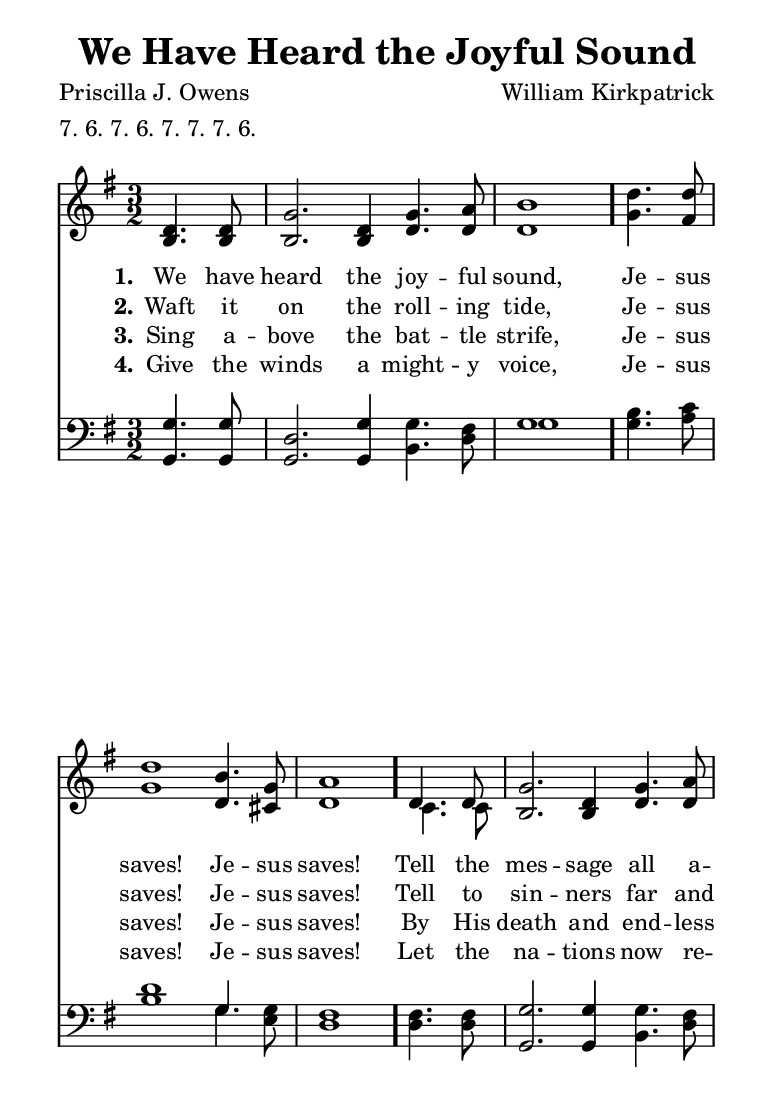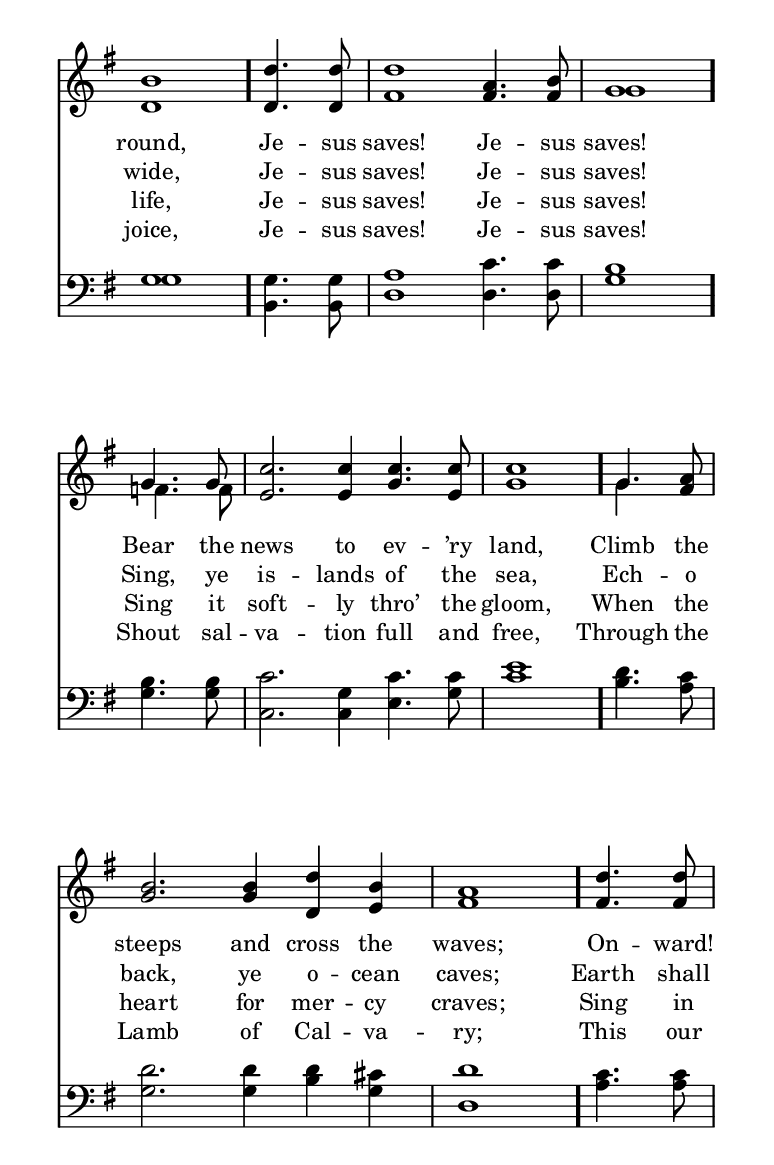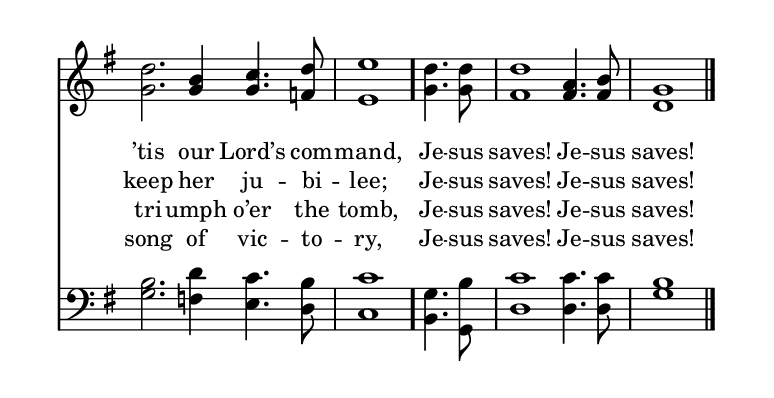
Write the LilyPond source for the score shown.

\include "common/global.ily"
\paper {
  \include "common/paper.ily"
}

\header{
  %gospel
  hymnnumber = "132"
  title = "We Have Heard the Joyful Sound"
  tunename = "Jesus Saves"
  meter = "7. 6. 7. 6. 7. 7. 7. 6."
  poet = "Priscilla J. Owens"
  composer = "William Kirkpatrick"
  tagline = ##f
}

% for fermata in MIDI
ta = { \tempo 2=80 }
tb = { \tempo 2=40 }

patternAA = { c4. c8 | c2. c4 c4. c8 | c1 }
patternAB = { c4. c8 | c2. c4 c4  c4 | c1 }

patternBA = { c4. c8 | c1 c4. c8 | c1 }

global = {
  \include "common/overrides.ily"
  \override Staff.TimeSignature.style = #'numbered
  \time 3/2
  \override Score.MetronomeMark.transparent = ##t % hide all fermata changes too
  \ta
  \key g \major
  \partial 2
  \autoBeamOff
}

notesSoprano = {
\global
\relative c' {

  \changePitch \patternAA { d d | g d g a | b }
  \changePitch \patternBA { d d | d b g | a }
  \changePitch \patternAA { d, d | g d g a | b }
  \changePitch \patternBA { d d | d a b | g }

  \changePitch \patternAA { g g | c c c c | c }
  \changePitch \patternAB { g a | b b d b | a }
  \changePitch \patternAA { d d | d b c d | e }
  \changePitch \patternBA { d d | d a b | g }

  \bar "|."

}
}

notesAlto = {
\global
\relative e' {

  \changePitch \patternAA { b b | b b d d | d }
  \changePitch \patternBA { g fis | g d cis | d }
  \changePitch \patternAA { c c | b b d d | d }
  \changePitch \patternBA { d d | fis fis fis | g }

  \changePitch \patternAA { f f | e e g e | g }
  \changePitch \patternAB { g fis | g g d e | fis }
  \changePitch \patternAA { fis fis | g g g f | e }
  \changePitch \patternBA { g g | fis fis fis | d }

}
}

notesTenor = {
\global
\relative a {

  \changePitch \patternAA { g g | d g g fis | g }
  \changePitch \patternBA { b c | d g, g | fis }
  \changePitch \patternAA { fis fis | g g g fis | g }
  \changePitch \patternBA { g g | a c c | b }

  \changePitch \patternAA { b b | c g c c | e }
  \changePitch \patternAB { d c | d d d cis | d }
  \changePitch \patternAA { c c | b d c b | c }
  \changePitch \patternBA { g b | c c c | b }

}
}

notesBass = {
\global
\relative f, {

  \changePitch \patternAA { g g | g g b d | g }
  \changePitch \patternBA { g a | b g e | d }
  \changePitch \patternAA { d d | g, g b d | g }
  \changePitch \patternBA { b, b | d d d | g }

  \changePitch \patternAA { g g | c, c e g | c }
  \changePitch \patternAB { b a | g g b g | d }
  \changePitch \patternAA { a' a | g f e d | c }
  \changePitch \patternBA { b g | d' d d | g }

}
}

wordsA = \lyricmode {
\set stanza = "1."

We have heard the joy -- ful sound, \bar "."
Je -- sus saves! Je -- sus saves! \bar "." \eogbreak
Tell the mes -- sage all a -- round, \bar "."
Je -- sus saves! Je -- sus saves! \bar "." \eogbreak
Bear the news to ev -- ’ry land, \bar "."
Climb the steeps and cross the waves; \bar "." \eogbreak
On -- ward! ’tis our Lord’s com -- mand, \bar "."
Je -- sus saves! Je -- sus saves! \bar "." \eogbreak

}

wordsB = \lyricmode {
\set stanza = "2."

Waft it on the roll -- ing tide,
Je -- sus saves! Je -- sus saves!
Tell to sin -- ners far and wide,
Je -- sus saves! Je -- sus saves!
Sing, ye is -- lands of the sea,
Ech -- o back, ye o -- cean caves;
Earth shall keep her ju -- bi -- lee;
Je -- sus saves! Je -- sus saves!

}

wordsC = \lyricmode {
\set stanza = "3."

Sing a -- bove the bat -- tle strife,
Je -- sus saves! Je -- sus saves!
By His death and end -- less life,
Je -- sus saves! Je -- sus saves!
Sing it soft -- ly thro’ the gloom,
When the heart for mer -- cy craves;
Sing in tri -- umph o’er the tomb,
Je -- sus saves! Je -- sus saves!

}

wordsD = \lyricmode {
\set stanza = "4."

Give the winds a might -- y voice,
Je -- sus saves! Je -- sus saves!
Let the na -- tions now re -- joice,
Je -- sus saves! Je -- sus saves!
Shout sal -- va -- tion full and free,
Through the Lamb of Cal -- va -- ry;
This our song of vic -- to -- ry,
Je -- sus saves! Je -- sus saves!

}

\score {
  \context ChoirStaff <<
    \context Staff = upper <<
      \set Staff.autoBeaming = ##f
      \set ChoirStaff.systemStartDelimiter = #'SystemStartBar
      \set ChoirStaff.printPartCombineTexts = ##f
      \partcombine #'(2 . 11) \notesSoprano \notesAlto
      \context NullVoice = sopranos { \voiceOne << \notesSoprano >> }
      \context Lyrics = one   \lyricsto sopranos \wordsA
      \context Lyrics = two   \lyricsto sopranos \wordsB
      \context Lyrics = three \lyricsto sopranos \wordsC
      \context Lyrics = four  \lyricsto sopranos \wordsD
    >>
    \context Staff = men <<
      \set Staff.autoBeaming = ##f
      \clef bass
      \set ChoirStaff.printPartCombineTexts = ##f
      \partcombine #'(2 . 11) \notesTenor \notesBass
    >>
  >>
  \layout {
    \include "common/layout.ily"
  }
  #(cond ((ly:get-option 'eog-midi-permitted) #{ \midi{
    \include "common/midi.ily"
  } #}))
}

\version "2.19.49"  % necessary for upgrading to future LilyPond versions.

% vi:set et ts=2 sw=2 ai nocindent syntax=lilypond:
